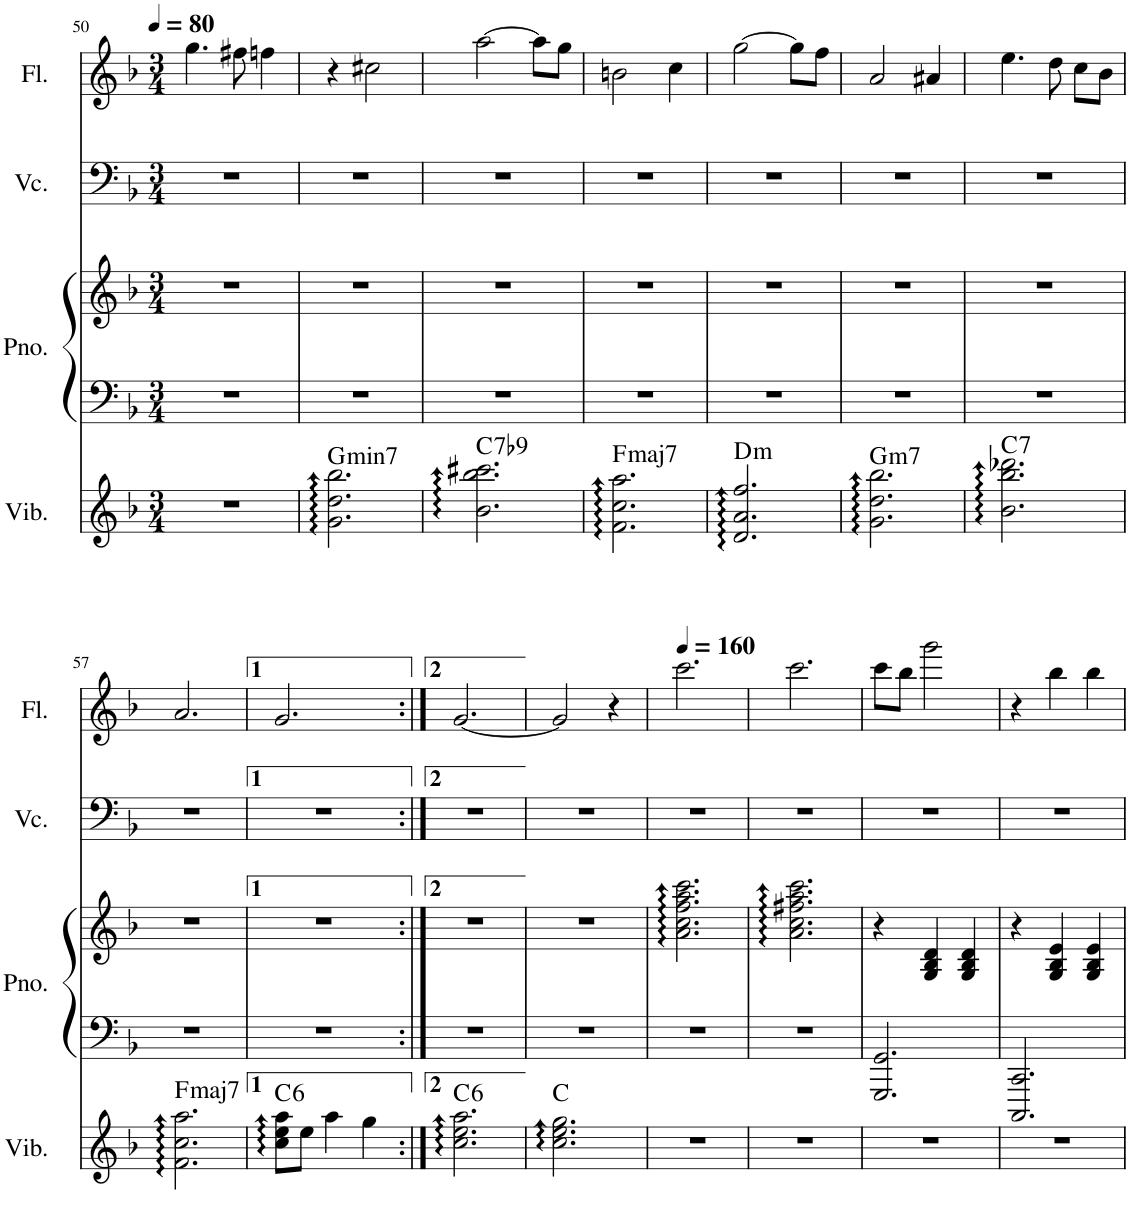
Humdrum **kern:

**kern	**harte	**kern	**kern	**kern	**kern
*part4	*part4	*part3	*part3	*part2	*part1
*staff5	*	*staff4	*staff3	*staff2	*staff1
*I"Vibraphone	*	*I"Piano	*	*I"Violoncello	*I"Flute
*I'Vib.	*	*I'Pno.	*	*I'Vc.	*I'Fl.
!!LO:PB:g=z
*clefG2	*	*clefF4	*clefG2	*clefF4	*clefG2
*k[b-]	*	*k[b-]	*k[b-]	*k[b-]	*k[b-]
*M3/4	*	*M3/4	*M3/4	*M3/4	*M3/4
*MM80	*	*MM80	*MM80	*MM80	*MM80
=50	=50	=50	=50	=50	=50
2.r	.	2.r	2.r	2.r	4.gg\
.	.	.	.	.	8ff#X\
.	.	.	.	.	4ffn\
=51	=51	=51	=51	=51	=51
!	!LO:H:kt=min7	!	!	!	!
2.g\ 2.dd\ 2.bb-\	G:min7	2.r	2.r	2.r	4r
.	.	.	.	.	2cc#X\
=52	=52	=52	=52	=52	=52
!	!LO:H:kt=7	!	!	!	!
2.b-\ 2.bb-\ 2.ccc#X\	C:7(b9)	2.r	2.r	2.r	[2aa\
.	.	.	.	.	8aa\L]
.	.	.	.	.	8gg\J
=53	=53	=53	=53	=53	=53
!	!LO:H:kt=maj7	!	!	!	!
2.f\ 2.cc\ 2.aa\	F:maj7	2.r	2.r	2.r	2bn\
.	.	.	.	.	4cc\
=54	=54	=54	=54	=54	=54
!	!LO:H:kt=m	!	!	!	!
2.d/ 2.a/ 2.ff/	D:min	2.r	2.r	2.r	[2gg\
.	.	.	.	.	8gg\L]
.	.	.	.	.	8ff\J
=55	=55	=55	=55	=55	=55
!	!LO:H:kt=m7	!	!	!	!
2.g\ 2.dd\ 2.bb-\	G:min7	2.r	2.r	2.r	2a/
.	.	.	.	.	4a#X/
=56	=56	=56	=56	=56	=56
!	!LO:H:kt=7	!	!	!	!
2.b-\ 2.bb-\ 2.ddd-X\	C:7	2.r	2.r	2.r	4.ee\
.	.	.	.	.	8dd\
.	.	.	.	.	8cc\L
.	.	.	.	.	8b-\J
!!LO:LB:g=z
=57	=57	=57	=57	=57	=57
!	!LO:H:kt=maj7	!	!	!	!
2.f\ 2.cc\ 2.aa\	F:maj7	2.r	2.r	2.r	2.a/
=58	=58	=58	=58	=58	=58
!	!LO:H:kt=6	!	!	!	!
8cc\ 8ee\ 8aa\L	C:maj6	2.r	2.r	2.r	2.g/
8ee\J	.	.	.	.	.
4aa\	.	.	.	.	.
4gg\	.	.	.	.	.
=59:|!	=59:|!	=59:|!	=59:|!	=59:|!	=59:|!
!	!LO:H:kt=6	!	!	!	!
2.cc\ 2.ee\ 2.aa\	C:maj6	2.r	2.r	2.r	[2.g/
=60	=60	=60	=60	=60	=60
2.cc\ 2.ee\ 2.gg\	C:maj	2.r	2.r	2.r	2g/]
.	.	.	.	.	4r
=61	=61	=61	=61	=61	=61
*	*	*	*	*	*MM160
2.r	.	2.r	2.a\ 2.cc\ 2.ff\ 2.aa\ 2.ccc\	2.r	2.ccc\
=62	=62	=62	=62	=62	=62
2.r	.	2.r	2.a\ 2.cc\ 2.ff#X\ 2.aa\ 2.ccc\	2.r	2.ccc\
=63	=63	=63	=63	=63	=63
2.r	.	2.GGG/ 2.GG/	4r	2.r	8ccc\L
.	.	.	.	.	8bb-\J
.	.	.	4G/ 4B-/ 4d/	.	2ggg\
.	.	.	4G/ 4B-/ 4d/	.	.
=64	=64	=64	=64	=64	=64
2.r	.	2.CCC/ 2.CC/	4r	2.r	4r
.	.	.	4G/ 4B-/ 4e/	.	4bb-\
.	.	.	4G/ 4B-/ 4e/	.	4bb-\
=	=	=	=	=	=
*-	*-	*-	*-	*-	*-
